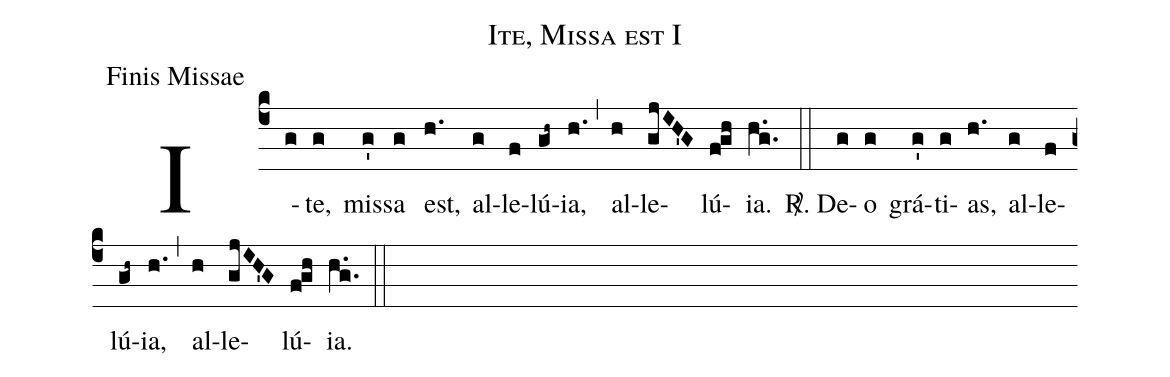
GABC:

name:Ite, Missa est I;
office-part:Finis Missae;
%%
(c4) I(g)te,(g) mis(g')sa(g) est,(h.) al(g)le(f)lú(gh~)ia,(h.) (,) al(h)le(gjIH'G)lú(f!gh)ia.(h.g.) (::)
%
<sp>R/</sp>. De(g)o(g) grá(g')ti(g)as,(h.) al(g)le(f)lú(gh~)ia,(h.) (,) al(h)le(gjIH'G)lú(f!gh)ia.(h.g.) (::)
